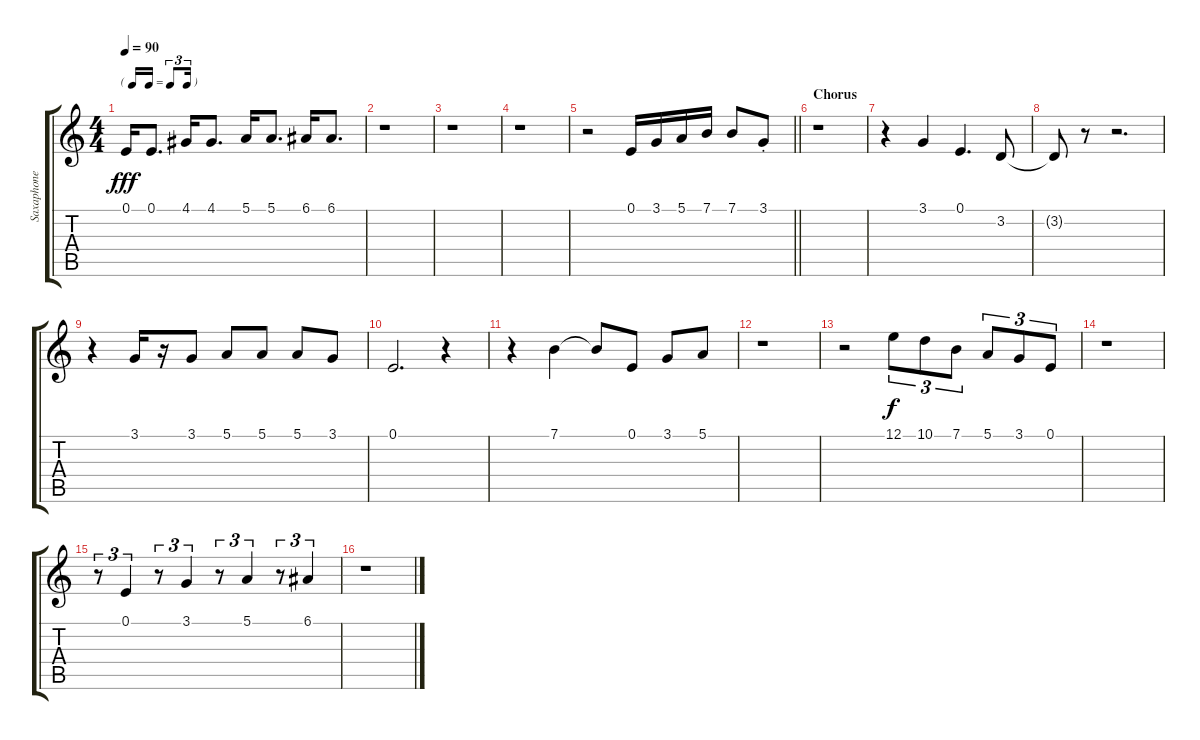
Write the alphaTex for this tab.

\track ("Saxaphone" "Saxaphone") {instrument brasssection}
\staff {score tabs}
\tuning (E4 B3 G3 D3 A2 E2) {hide}
\ts (4 4)
\tf triplet16th
\tempo 90
\clef g2
\ks c
0.1.16{dy fff} 0.1.8{d} 4.1.16 4.1.8{d} 5.1.16 5.1.8{d} 6.1.16 6.1.8{d} |
r.1 |
r.1 |
r.1 |
\barLineRight lightlight
r.2 0.1.16 3.1.16 5.1.16 7.1.16 7.1.8 3.1{st}.8 |
\section ("" "Chorus")
r.1 |
r.4 3.1.4 0.1.4{d} 3.2.8 |
3.2{t}.8 r.8 r.2{d} |
r.4 3.1.16 r.16 3.1.8 5.1.8 5.1.8 5.1.8 3.1.8 |
0.1.2{d} r.4 |
r.4 7.1.4 7.1{t}.8 0.1.8 3.1.8 5.1.8 |
r.1 |
r.2 12.1.8{tu (3 2) dy f} 10.1.8{tu (3 2)} 7.1.8{tu (3 2)} 5.1.8{tu (3 2)} 3.1.8{tu (3 2)} 0.1.8{tu (3 2)} |
r.1 |
r.8{tu (3 2)} 0.1.4{tu (3 2)} r.8{tu (3 2)} 3.1.4{tu (3 2)} r.8{tu (3 2)} 5.1.4{tu (3 2)} r.8{tu (3 2)} 6.1.4{tu (3 2)} |
r.1
